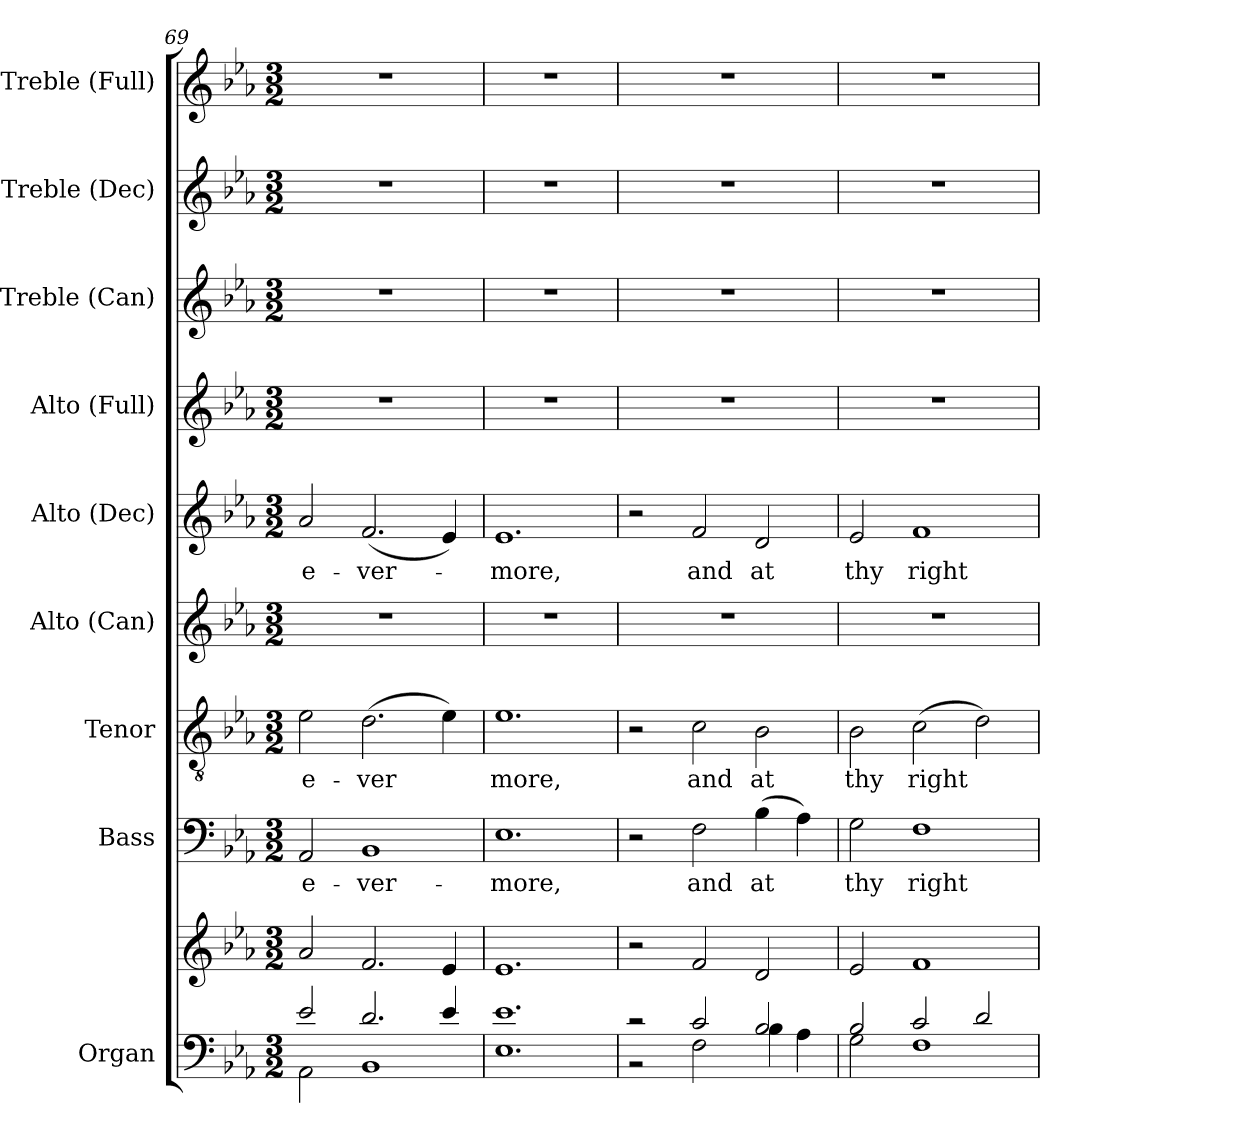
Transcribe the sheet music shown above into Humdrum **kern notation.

**kern	**kern	**kern	**text	**kern	**text	**kern	**kern	**text	**kern	**kern	**kern	**kern
*part9	*part9	*part8	*part8	*part7	*part7	*part6	*part5	*part5	*part4	*part3	*part2	*part1
*staff10	*staff9	*staff8	*staff8	*staff7	*staff7	*staff6	*staff5	*staff5	*staff4	*staff3	*staff2	*staff1
*I"Organ	*	*I"Bass	*	*I"Tenor	*	*I"Alto (Can)	*I"Alto (Dec)	*	*I"Alto (Full)	*I"Treble (Can)	*I"Treble (Dec)	*I"Treble (Full)
*I'Org.	*	*I'B.	*	*I'T.	*	*I'A. (C)	*I'A. (D)	*	*I'A. (F)	*I'Tr. (C)	*I'Tr. (D)	*I'Tr. (F)
*clefF4	*clefG2	*clefF4	*	*clefGv2	*	*clefG2	*clefG2	*	*clefG2	*clefG2	*clefG2	*clefG2
*	*	*	*	*ITrd7c12	*	*	*	*	*	*	*	*
*k[b-e-a-]	*k[b-e-a-]	*k[b-e-a-]	*	*k[b-e-a-]	*	*k[b-e-a-]	*k[b-e-a-]	*	*k[b-e-a-]	*k[b-e-a-]	*k[b-e-a-]	*k[b-e-a-]
*E-:	*E-:	*E-:	*	*E-:	*	*E-:	*E-:	*	*E-:	*E-:	*E-:	*E-:
*M3/2	*M3/2	*M3/2	*	*M3/2	*	*M3/2	*M3/2	*	*M3/2	*M3/2	*M3/2	*M3/2
=69	=69	=69	=69	=69	=69	=69	=69	=69	=69	=69	=69	=69
*^	*	*	*	*	*	*	*	*	*	*	*	*
!	!	!	!	!LO:LY:b:color=#000000	!	!	!	!	!	!	!	!	!
!	!	!	!	!	!	!LO:LY:b:color=#000000	!LO:N:vis=1	!	!	!	!	!	!
!	!	!	!	!	!	!	!	!	!LO:LY:b:color=#000000	!LO:N:vis=1	!LO:N:vis=1	!LO:N:vis=1	!LO:N:vis=1
2e-i/	2AA-i\	2a-i/	2AA-i/	e-	2E-i\	e-	1.r	2a-i/	e-	1.r	1.r	1.r	1.r
!	!	!	!	!LO:LY:b:color=#000000	!	!	!	!	!	!	!	!	!
!	!	!	!	!	!	!LO:LY:b:color=#000000	!	!	!	!	!	!	!
!	!	!	!	!	!	!	!	!	!LO:LY:b:color=#000000	!	!	!	!
2.di/	1BB-i	2.fi/	1BB-i	-ver-	(2.Di\	-ver	.	(2.fi/	-ver-	.	.	.	.
4e-i/	.	4e-i/	.	.	4E-i\)	.	.	4e-i/)	.	.	.	.	.
=70	=70	=70	=70	=70	=70	=70	=70	=70	=70	=70	=70	=70	=70
!	!	!	!	!LO:LY:b:color=#000000	!	!	!	!	!	!	!	!	!
!	!	!	!	!	!	!LO:LY:b:color=#000000	!LO:N:vis=1	!	!	!	!	!	!
!	!	!	!	!	!	!	!	!	!LO:LY:b:color=#000000	!LO:N:vis=1	!LO:N:vis=1	!LO:N:vis=1	!LO:N:vis=1
1.e-i	1.E-i	1.e-i	1.E-i	-more,	1.E-i	more,	1.r	1.e-i	-more,	1.r	1.r	1.r	1.r
=71	=71	=71	=71	=71	=71	=71	=71	=71	=71	=71	=71	=71	=71
!	!	!	!	!	!	!	!LO:N:vis=1	!	!	!LO:N:vis=1	!LO:N:vis=1	!LO:N:vis=1	!LO:N:vis=1
2r	2r	2r	2r	.	2r	.	1.r	2r	.	1.r	1.r	1.r	1.r
!	!	!	!	!LO:LY:b:color=#000000	!	!	!	!	!	!	!	!	!
!	!	!	!	!	!	!LO:LY:b:color=#000000	!	!	!	!	!	!	!
!	!	!	!	!	!	!	!	!	!LO:LY:b:color=#000000	!	!	!	!
2ci/	2Fi\	2fi/	2Fi\	and	2Ci\	and	.	2fi/	and	.	.	.	.
!	!	!	!	!LO:LY:b:color=#000000	!	!	!	!	!	!	!	!	!
!	!	!	!	!	!	!LO:LY:b:color=#000000	!	!	!	!	!	!	!
!	!	!	!	!	!	!	!	!	!LO:LY:b:color=#000000	!	!	!	!
2B-i/	4B-i\	2di/	(4B-i\	at	2BB-i\	at	.	2di/	at	.	.	.	.
.	4A-i\	.	4A-i\)	.	.	.	.	.	.	.	.	.	.
!!LO:LB:g=z
=72	=72	=72	=72	=72	=72	=72	=72	=72	=72	=72	=72	=72	=72
!	!	!	!	!LO:LY:b:color=#000000	!	!	!	!	!	!	!	!	!
!	!	!	!	!	!	!LO:LY:b:color=#000000	!LO:N:vis=1	!	!	!	!	!	!
!	!	!	!	!	!	!	!	!	!LO:LY:b:color=#000000	!LO:N:vis=1	!LO:N:vis=1	!LO:N:vis=1	!LO:N:vis=1
2B-i/	2Gi\	2e-i/	2Gi\	thy	2BB-i\	thy	1.r	2e-i/	thy	1.r	1.r	1.r	1.r
!	!	!	!	!LO:LY:b:color=#000000	!	!	!	!	!	!	!	!	!
!	!	!	!	!	!	!LO:LY:b:color=#000000	!	!	!	!	!	!	!
!	!	!	!	!	!	!	!	!	!LO:LY:b:color=#000000	!	!	!	!
2ci/	1Fi	1fi	1Fi	right	(2Ci\	right	.	1fi	right	.	.	.	.
2di/	.	.	.	.	2Di\)	.	.	.	.	.	.	.	.
*v	*v	*	*	*	*	*	*	*	*	*	*	*	*
=	=	=	=	=	=	=	=	=	=	=	=	=
*-	*-	*-	*-	*-	*-	*-	*-	*-	*-	*-	*-	*-
